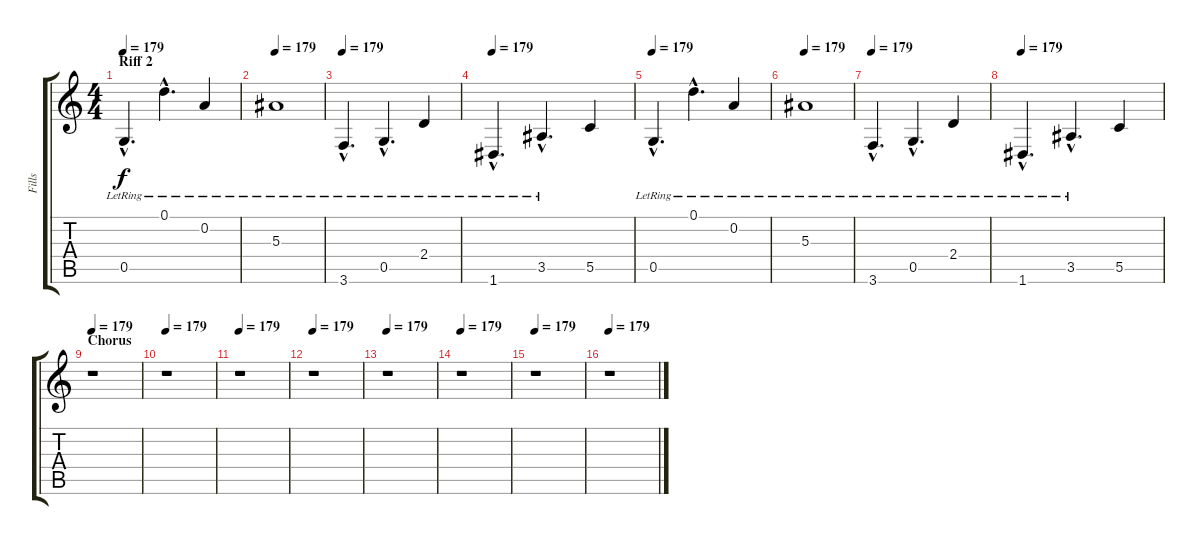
\track ("Fills" "Fills") {instrument acousticguitarsteel}
\staff {score tabs}
\tuning (D4 A3 F3 C3 G2 D2) {hide}
\ts (4 4)
\section ("" "Riff 2")
\tempo 179
\clef g2
\ks c
0.5{hac lr}.4{d dy f} 0.1{hac lr}.4{d} 0.2{lr}.4 |
\tempo 179
5.3{lr}.1 |
\tempo 179
3.6{hac lr}.4{d} 0.5{hac lr}.4{d} 2.4{lr}.4 |
\tempo 179
1.6{hac lr}.4{d} 3.5{hac lr}.4{d} 5.5.4 |
\tempo 179
0.5{hac lr}.4{d} 0.1{hac lr}.4{d} 0.2{lr}.4 |
\tempo 179
5.3{lr}.1 |
\tempo 179
3.6{hac lr}.4{d} 0.5{hac lr}.4{d} 2.4{lr}.4 |
\tempo 179
1.6{hac lr}.4{d} 3.5{hac lr}.4{d} 5.5.4 |
\section ("" "Chorus")
\tempo 179
r.1 |
\tempo 179
r.1 |
\tempo 179
r.1 |
\tempo 179
r.1 |
\tempo 179
r.1 |
\tempo 179
r.1 |
\tempo 179
r.1 |
\tempo 179
r.1
